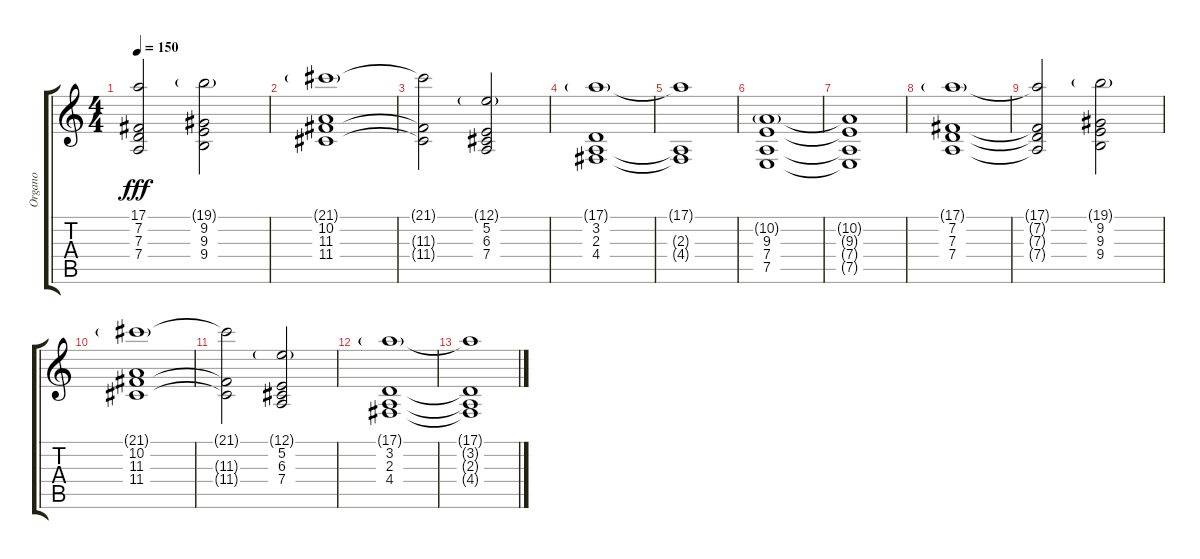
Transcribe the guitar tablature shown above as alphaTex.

\track ("Organo" "Organo") {instrument pad3polysynth}
\staff {score tabs}
\tuning (E4 B3 G3 D3 A2 E2) {hide}
\ts (4 4)
\tempo 150
\clef g2
\ks c
(17.1{t} 7.2{t} 7.3{t} 7.4{t}).2{dy fff} (19.1{g} 9.2 9.3 9.4).2 |
(21.1{g} 10.2 11.3 11.4).1 |
(21.1{t} 11.3{t} 11.4{t}).2 (12.1{g} 5.2 6.3 7.4).2 |
(17.1{g} 3.2 2.3 4.4).1 |
(17.1{t} 2.3{t} 4.4{t}).1 |
(10.2{g} 9.3 7.4 7.5).1 |
(10.2{t} 9.3{t} 7.4{t} 7.5{t}).1 |
(17.1{g} 7.2 7.3 7.4).1 |
(17.1{t} 7.2{t} 7.3{t} 7.4{t}).2 (19.1{g} 9.2 9.3 9.4).2 |
(21.1{g} 10.2 11.3 11.4).1 |
(21.1{t} 11.3{t} 11.4{t}).2 (12.1{g} 5.2 6.3 7.4).2 |
(17.1{g} 3.2 2.3 4.4).1 |
(17.1{t} 3.2{t} 2.3{t} 4.4{t}).1
